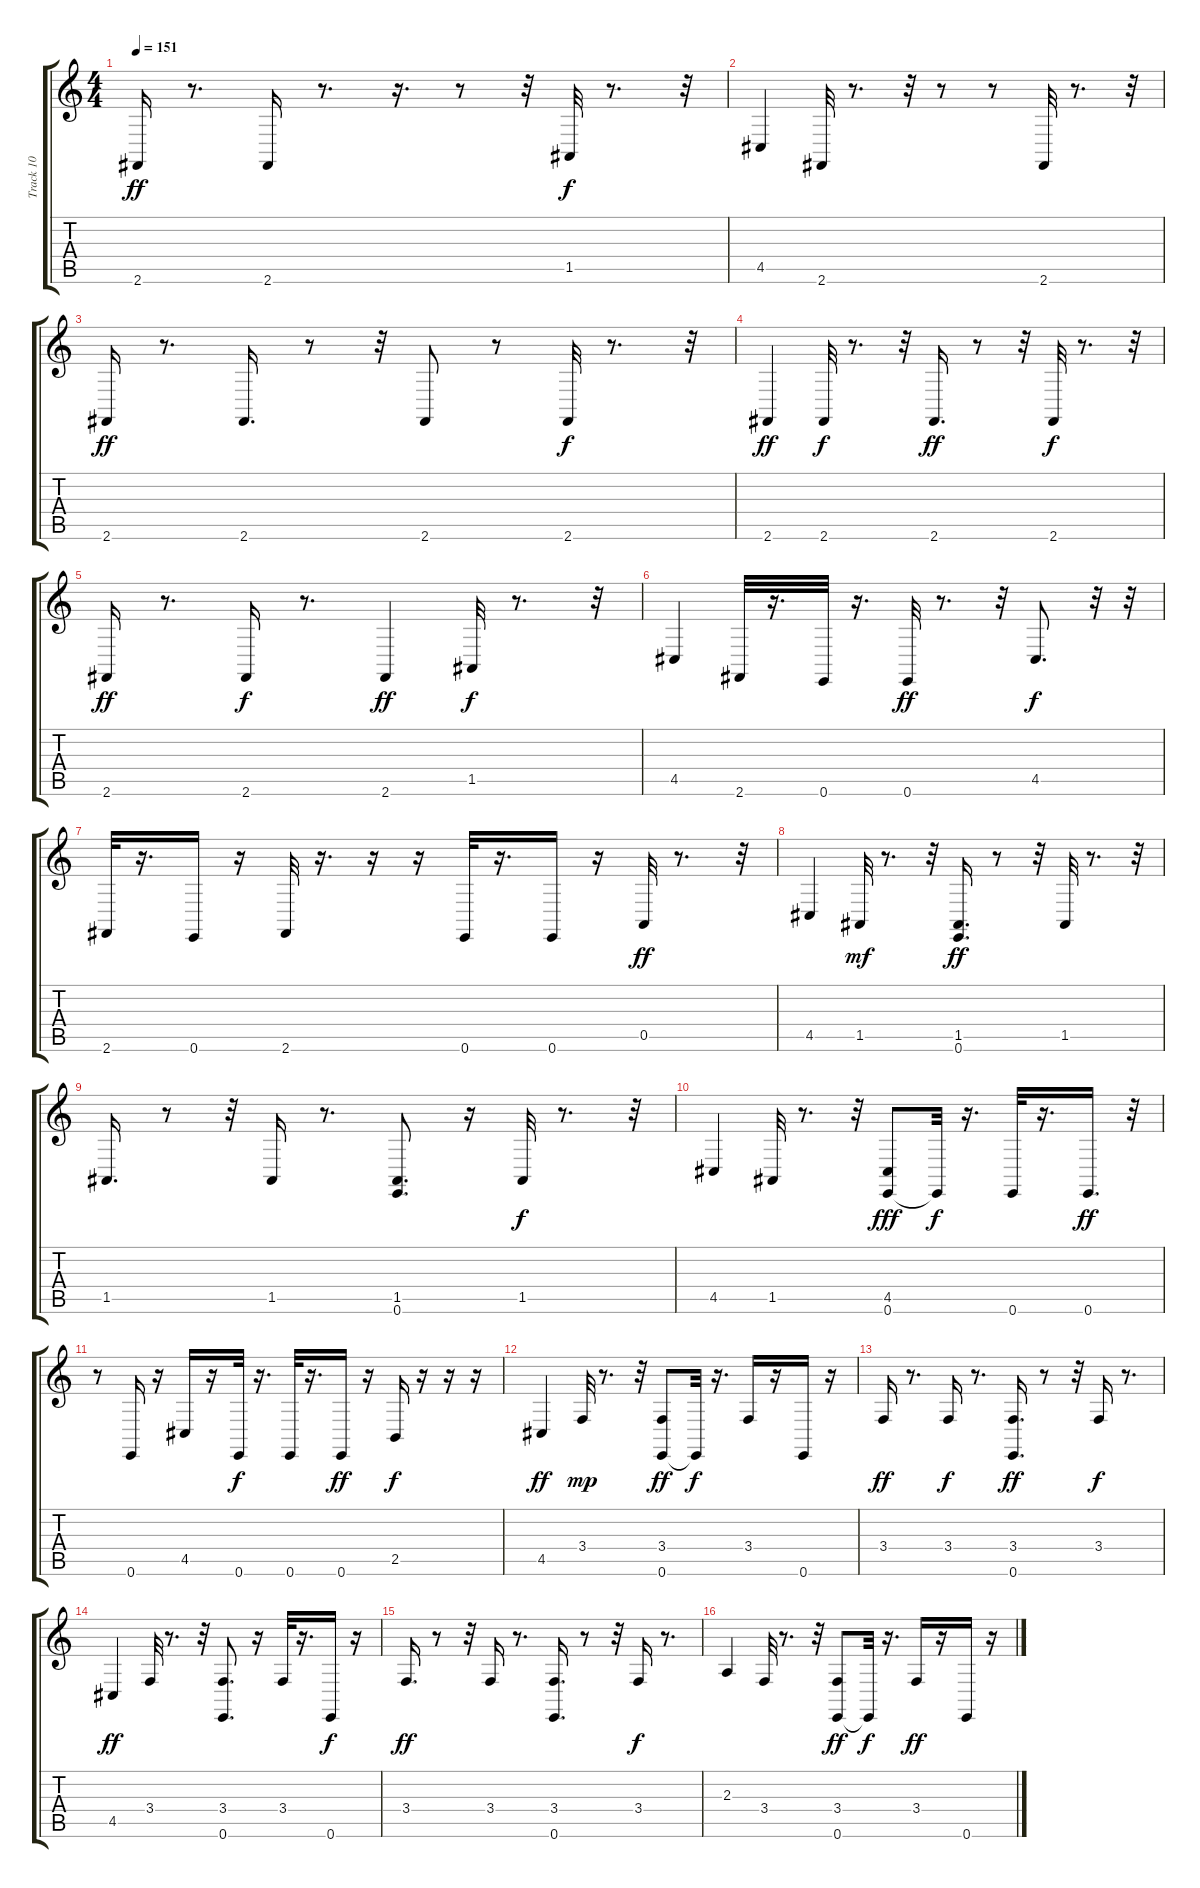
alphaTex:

\track ("Track 10" "Track 10") {instrument acousticgrandpiano}
\staff {score tabs}
\tuning (E4 B3 G3 D3 A2 E2) {hide}
\ts (4 4)
\tempo 151
\clef g2
\ks c
2.6.16{dy ff} r.8{d} 2.6.16 r.8{d} r.16{d} r.8 r.32 1.5.32{dy f} r.8{d} r.32 |
4.5.4 2.6.32 r.8{d} r.32 r.8 r.8 2.6.32 r.8{d} r.32 |
2.6.16{dy ff} r.8{d} 2.6.16{d} r.8 r.32 2.6.8 r.8 2.6.32{dy f} r.8{d} r.32 |
2.6.4{dy ff} 2.6.32{dy f} r.8{d} r.32 2.6.16{d dy ff} r.8 r.32 2.6.32{dy f} r.8{d} r.32 |
2.6.16{dy ff} r.8{d} 2.6.16{dy f} r.8{d} 2.6.4{dy ff} 1.5.32{dy f} r.8{d} r.32 |
4.5.4 2.6.32 r.16{d} 0.6.32 r.16{d} 0.6.32{dy ff} r.8{d} r.32 4.5.8{d dy f} r.32 r.32 |
2.6.32 r.16{d} 0.6.16 r.16 2.6.32 r.16{d} r.16 r.16 0.6.32 r.16{d} 0.6.16 r.16 0.5.32{dy ff} r.8{d} r.32 |
4.5.4 1.5.32{dy mf} r.8{d} r.32 (1.5 0.6).16{d dy ff} r.8 r.32 1.5.32 r.8{d} r.32 |
1.5.16{d} r.8 r.32 1.5.16 r.8{d} (1.5 0.6).8{d} r.16 1.5.32{dy f} r.8{d} r.32 |
4.5.4 1.5.32 r.8{d} r.32 (4.5 0.6).8{dy fff} 0.6{t}.32{dy f} r.16{d} 0.6.32 r.16{d} 0.6.16{d dy ff} r.32 |
r.8 0.6.16 r.16 4.5.16 r.16 0.6.32{dy f} r.16{d} 0.6.32 r.16{d} 0.6.16{dy ff} r.16 2.5.16{dy f} r.16 r.16 r.16 |
4.5.4{dy ff} 3.4.32{dy mp} r.8{d} r.32 (3.4 0.6).8{dy ff} 0.6{t}.32{dy f} r.16{d} 3.4.16 r.16 0.6.16 r.16 |
3.4.16{dy ff} r.8{d} 3.4.16{dy f} r.8{d} (3.4 0.6).16{d dy ff} r.8 r.32 3.4.16{dy f} r.8{d} |
4.5.4{dy ff} 3.4.32 r.8{d} r.32 (3.4 0.6).8{d} r.16 3.4.32 r.16{d} 0.6.16{dy f} r.16 |
3.4.16{d dy ff} r.8 r.32 3.4.16 r.8{d} (3.4 0.6).16{d} r.8 r.32 3.4.16{dy f} r.8{d} |
2.3.4 3.4.32 r.8{d} r.32 (3.4 0.6).8{dy ff} 0.6{t}.32{dy f} r.16{d} 3.4.16{dy ff} r.16 0.6.16 r.16
